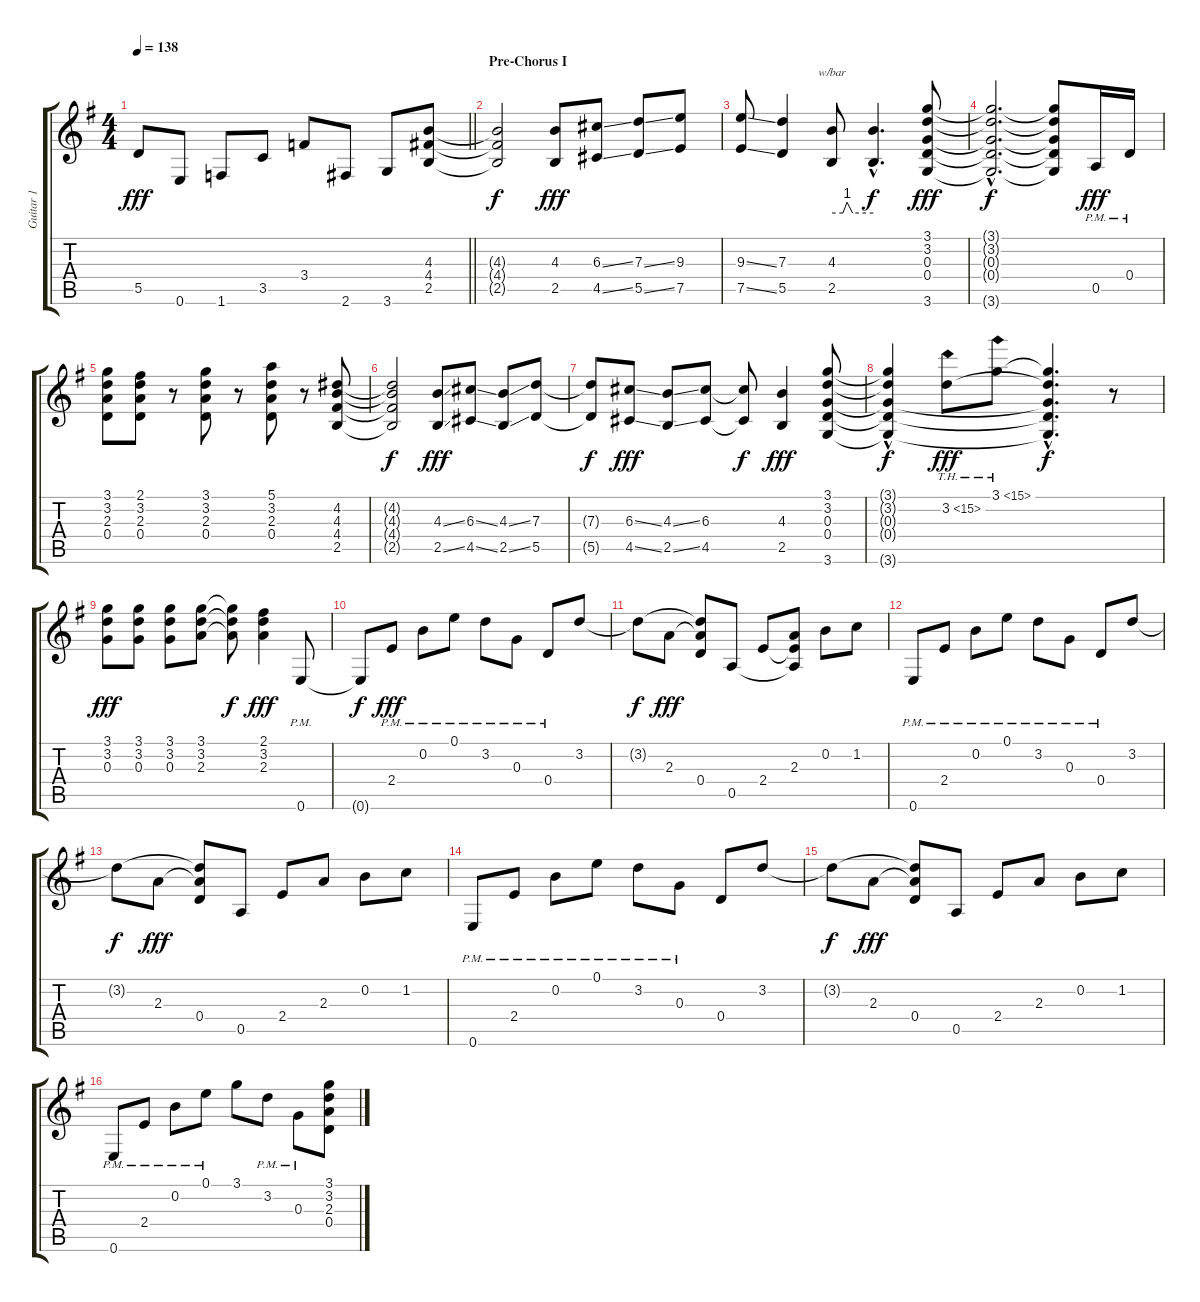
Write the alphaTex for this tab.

\track ("Guitar 1" "Guitar 1") {instrument distortionguitar}
\staff {score tabs}
\tuning (E4 B3 G3 D3 A2 E2) {hide}
\ts (4 4)
\tempo 138
\clef g2
\barLineRight lightlight
\ks g
5.5.8{dy fff} 0.6.8 1.6.8 3.5.8 3.4.8 2.6.8 3.6.8 (4.3 4.4 2.5).8 |
\section ("" "Pre-Chorus I")
(4.3{t} 4.4{t} 2.5{t}).2{dy f} (4.3 2.5).8{dy fff} (6.3{ss} 4.5{ss}).8 (7.3{ss} 5.5{ss}).8 (9.3 7.5).8 |
(9.3{ss} 7.5{ss}).8 (7.3 5.5).4 (4.3 2.5).8{tbe (custom default 0 0 16 0 22 4 30 0 60 0)} (4.3{hac t} 2.5{hac t}).4{d dy f} (3.1 3.2 0.3 0.4 3.6).8{dy fff} |
(3.1{hac t} 3.2{hac t} 0.3{hac t} 0.4{hac t} 3.6{hac t}).2{d dy f} (3.1{t} 3.2{t} 0.3{t} 0.4{t} 3.6{t}).8 0.5{pm}.16{dy fff} 0.4{pm}.16 |
(3.1 3.2 2.3 0.4).8 (2.1 3.2 2.3 0.4).8 r.8 (3.1 3.2 2.3 0.4).8 r.8 (5.1 3.2 2.3 0.4).8 r.8 (4.2 4.3 4.4 2.5).8 |
(4.2{t} 4.3{t} 4.4{t} 2.5{t}).2{dy f} (4.3{ss} 2.5{ss}).8{dy fff} (6.3{ss} 4.5{ss}).8 (4.3{ss} 2.5{ss}).8 (7.3 5.5).8 |
(7.3{t} 5.5{t}).8{dy f} (6.3{ss} 4.5{ss}).8{dy fff} (4.3{ss} 2.5{ss}).8 (6.3 4.5).8 (6.3{t} 4.5{t}).8{dy f} (4.3 2.5).4{dy fff} (3.1 3.2 0.3 0.4 3.6).8 |
(3.1{hac t} 3.2{t} 0.3{t} 0.4{t} 3.6{t}).4{dy f} 3.2{th 12}.8{dy fff} 3.1{th 12}.8 (3.1{hac t} 3.2{hac t} 0.3{hac t} 0.4{hac t} 3.6{hac t}).4{d dy f} r.8 |
(3.1 3.2 0.3).8{dy fff} (3.1 3.2 0.3).8 (3.1 3.2 0.3).8 (3.1 3.2 2.3).8 (3.1{t} 3.2{t} 2.3{t}).8{dy f} (2.1 3.2 2.3).4{dy fff} 0.6{pm}.8 |
0.6{t}.8{dy f} 2.4{pm}.8{dy fff} 0.2{pm}.8 0.1{pm}.8 3.2{pm}.8 0.3{pm}.8 0.4{pm}.8 3.2.8 |
3.2{t}.8{dy f} 2.3.8{dy fff} (3.2{t} 2.3{t} 0.4).8 0.5.8 2.4.8 (2.3 2.4{t} 0.5{t}).8 0.2.8 1.2.8 |
0.6{pm}.8 2.4{pm}.8 0.2{pm}.8 0.1{pm}.8 3.2{pm}.8 0.3{pm}.8 0.4{pm}.8 3.2.8 |
3.2{t}.8{dy f} 2.3.8{dy fff} (3.2{t} 2.3{t} 0.4).8 0.5.8 2.4.8 2.3.8 0.2.8 1.2.8 |
0.6{pm}.8 2.4{pm}.8 0.2{pm}.8 0.1{pm}.8 3.2{pm}.8 0.3{pm}.8 0.4.8 3.2.8 |
3.2{t}.8{dy f} 2.3.8{dy fff} (3.2{t} 2.3{t} 0.4).8 0.5.8 2.4.8 2.3.8 0.2.8 1.2.8 |
0.6{pm}.8 2.4{pm}.8 0.2{pm}.8 0.1{pm}.8 3.1.8 3.2{pm}.8 0.3{pm}.8 (3.1 3.2 2.3 0.4).8
